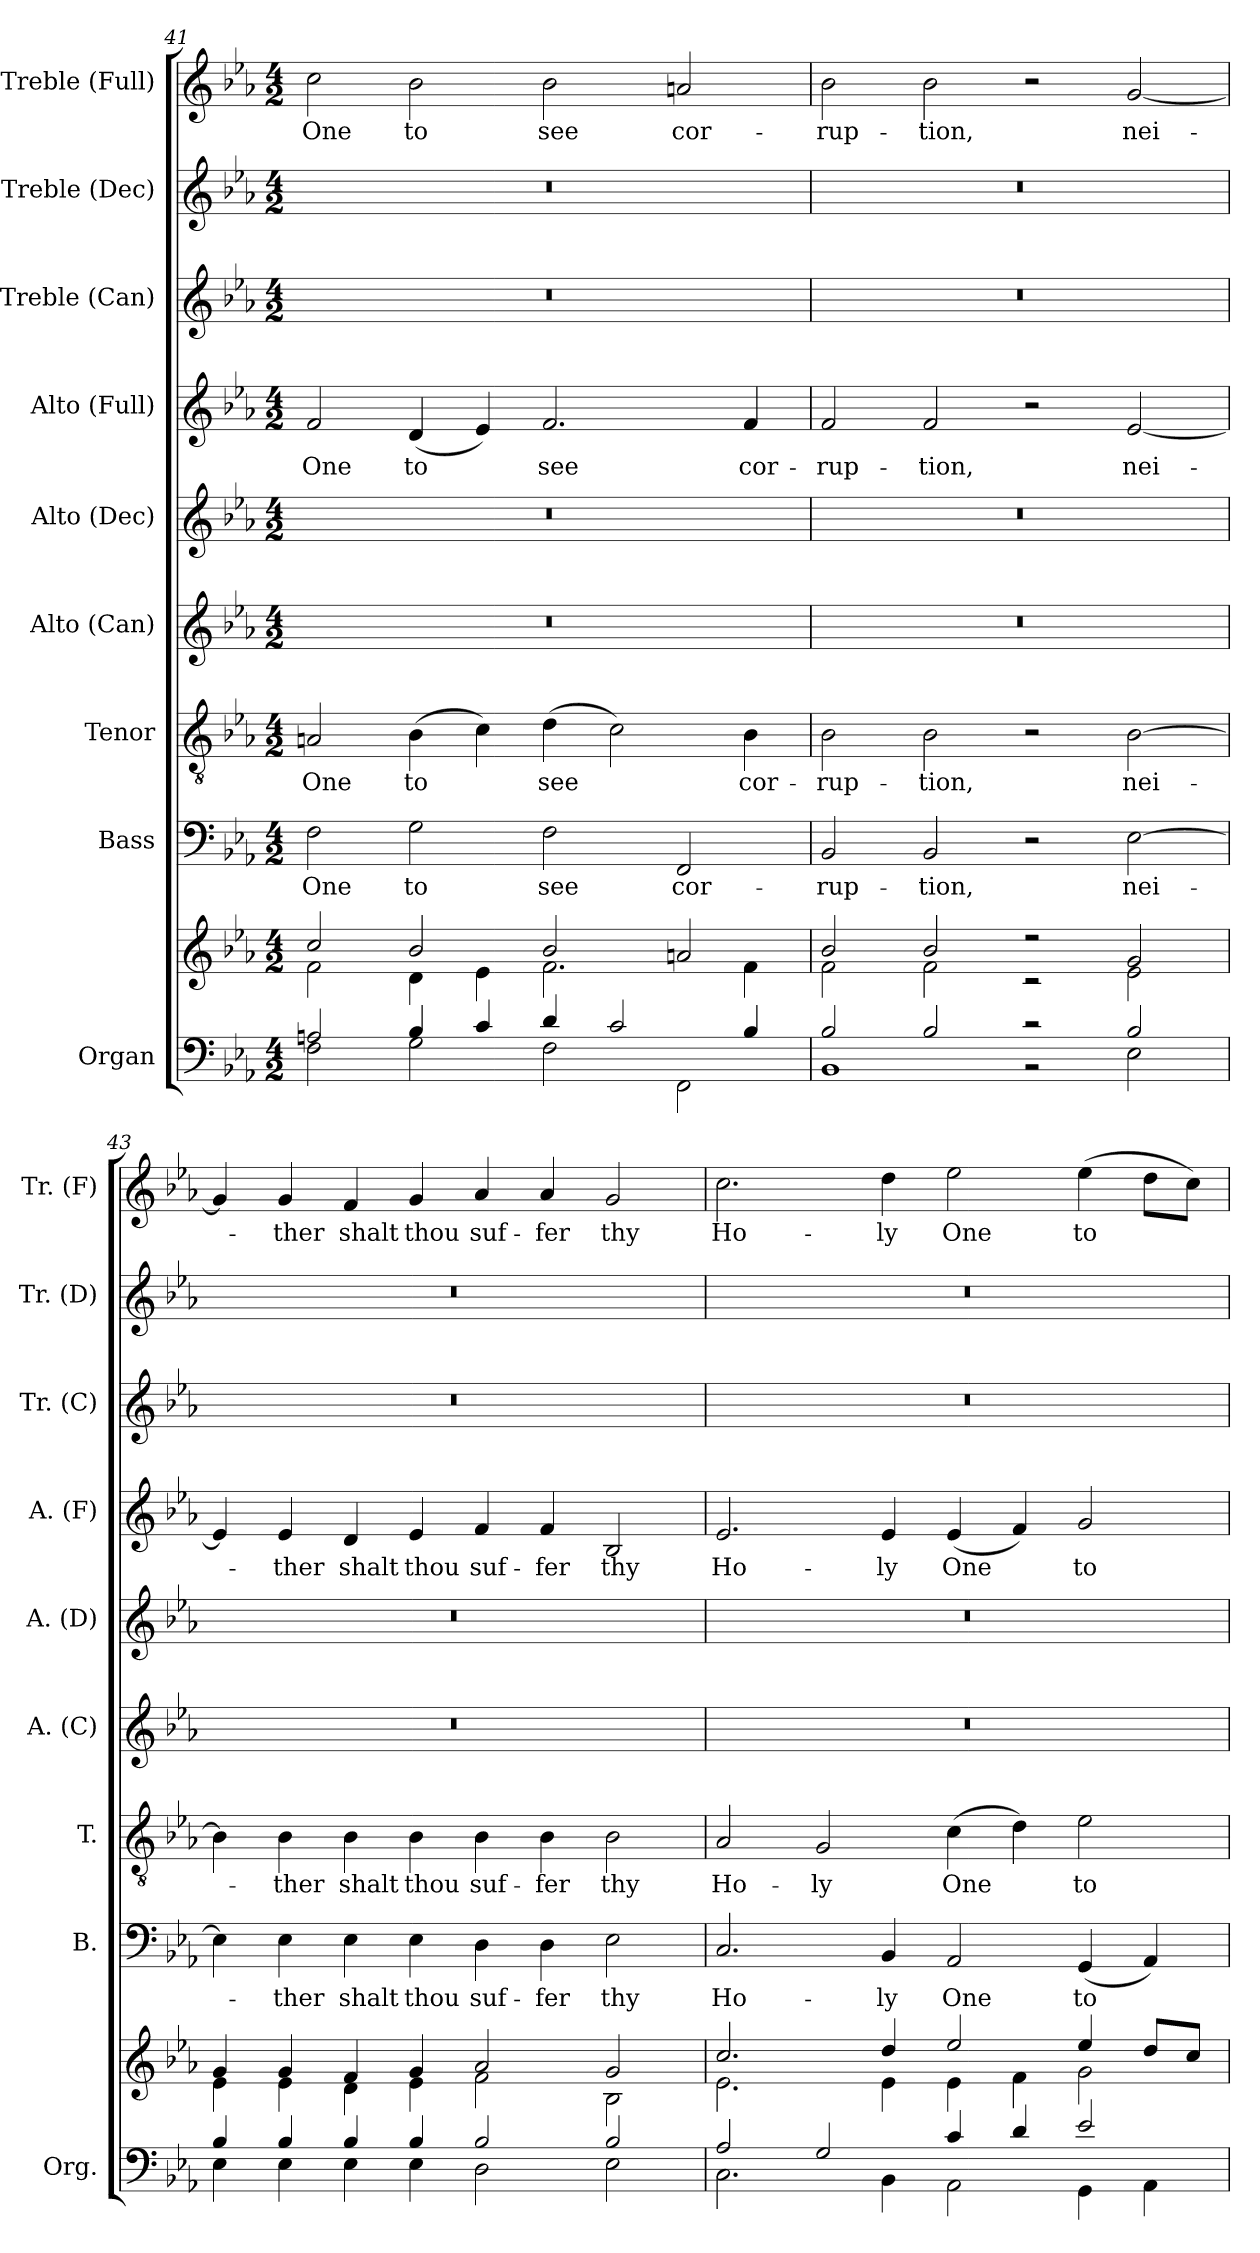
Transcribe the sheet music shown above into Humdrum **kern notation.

**kern	**kern	**kern	**text	**kern	**text	**kern	**kern	**kern	**text	**kern	**kern	**kern	**text
*part9	*part9	*part8	*part8	*part7	*part7	*part6	*part5	*part4	*part4	*part3	*part2	*part1	*part1
*staff10	*staff9	*staff8	*staff8	*staff7	*staff7	*staff6	*staff5	*staff4	*staff4	*staff3	*staff2	*staff1	*staff1
*I"Organ	*	*I"Bass	*	*I"Tenor	*	*I"Alto (Can)	*I"Alto (Dec)	*I"Alto (Full)	*	*I"Treble (Can)	*I"Treble (Dec)	*I"Treble (Full)	*
*I'Org.	*	*I'B.	*	*I'T.	*	*I'A. (C)	*I'A. (D)	*I'A. (F)	*	*I'Tr. (C)	*I'Tr. (D)	*I'Tr. (F)	*
!!LO:LB:g=z
*clefF4	*clefG2	*clefF4	*	*clefGv2	*	*clefG2	*clefG2	*clefG2	*	*clefG2	*clefG2	*clefG2	*
*	*	*	*	*ITrd7c12	*	*	*	*	*	*	*	*	*
*k[b-e-a-]	*k[b-e-a-]	*k[b-e-a-]	*	*k[b-e-a-]	*	*k[b-e-a-]	*k[b-e-a-]	*k[b-e-a-]	*	*k[b-e-a-]	*k[b-e-a-]	*k[b-e-a-]	*
*E-:	*E-:	*E-:	*	*E-:	*	*E-:	*E-:	*E-:	*	*E-:	*E-:	*E-:	*
*M4/2	*M4/2	*M4/2	*	*M4/2	*	*M4/2	*M4/2	*M4/2	*	*M4/2	*M4/2	*M4/2	*
=41	=41	=41	=41	=41	=41	=41	=41	=41	=41	=41	=41	=41	=41
*^	*^	*	*	*	*	*	*	*	*	*	*	*	*
!	!	!	!	!	!LO:LY:b:color=#000000	!	!	!	!	!	!	!	!	!	!
!	!	!	!	!	!	!	!LO:LY:b:color=#000000	!LO:N:vis=1	!LO:N:vis=1	!	!	!	!	!	!
!	!	!	!	!	!	!	!	!	!	!	!LO:LY:b:color=#000000	!LO:N:vis=1	!LO:N:vis=1	!	!
!	!	!	!	!	!	!	!	!	!	!	!	!	!	!	!LO:LY:b:color=#000000
2Ani/	2Fi\	2cci/	2fi\	2Fi\	One	2AAni/	One	0r	0r	2fi/	One	0r	0r	2cci\	One
!	!	!	!	!	!LO:LY:b:color=#000000	!	!	!	!	!	!	!	!	!	!
!	!	!	!	!	!	!	!LO:LY:b:color=#000000	!	!	!	!	!	!	!	!
!	!	!	!	!	!	!	!	!	!	!	!LO:LY:b:color=#000000	!	!	!	!
!	!	!	!	!	!	!	!	!	!	!	!	!	!	!	!LO:LY:b:color=#000000
4B-i/	2Gi\	2b-i/	4di\	2Gi\	to	(4BB-i\	to	.	.	(4di/	to	.	.	2b-i\	to
4ci/	.	.	4e-i\	.	.	4Ci\)	.	.	.	4e-i/)	.	.	.	.	.
!	!	!	!	!	!LO:LY:b:color=#000000	!	!	!	!	!	!	!	!	!	!
!	!	!	!	!	!	!	!LO:LY:b:color=#000000	!	!	!	!	!	!	!	!
!	!	!	!	!	!	!	!	!	!	!	!LO:LY:b:color=#000000	!	!	!	!
!	!	!	!	!	!	!	!	!	!	!	!	!	!	!	!LO:LY:b:color=#000000
4di/	2Fi\	2b-i/	2.fi\	2Fi\	see	(4Di\	see	.	.	2.fi/	see	.	.	2b-i\	see
2ci/	.	.	.	.	.	2Ci\)	.	.	.	.	.	.	.	.	.
!	!	!	!	!	!LO:LY:b:color=#000000	!	!	!	!	!	!	!	!	!	!
!	!	!	!	!	!	!	!	!	!	!	!	!	!	!	!LO:LY:b:color=#000000
.	2FFi\	2ani/	.	2FFi/	cor-	.	.	.	.	.	.	.	.	2ani/	cor-
!	!	!	!	!	!	!	!LO:LY:b:color=#000000	!	!	!	!	!	!	!	!
!	!	!	!	!	!	!	!	!	!	!	!LO:LY:b:color=#000000	!	!	!	!
4B-i/	.	.	4fi\	.	.	4BB-i\	cor-	.	.	4fi/	cor-	.	.	.	.
=42	=42	=42	=42	=42	=42	=42	=42	=42	=42	=42	=42	=42	=42	=42	=42
!	!	!	!	!	!LO:LY:b:color=#000000	!	!	!	!	!	!	!	!	!	!
!	!	!	!	!	!	!	!LO:LY:b:color=#000000	!LO:N:vis=1	!LO:N:vis=1	!	!	!	!	!	!
!	!	!	!	!	!	!	!	!	!	!	!LO:LY:b:color=#000000	!LO:N:vis=1	!LO:N:vis=1	!	!
!	!	!	!	!	!	!	!	!	!	!	!	!	!	!	!LO:LY:b:color=#000000
2B-i/	1BB-i	2b-i/	2fi\	2BB-i/	-rup-	2BB-i\	-rup-	0r	0r	2fi/	-rup-	0r	0r	2b-i\	-rup-
!	!	!	!	!	!LO:LY:b:color=#000000	!	!	!	!	!	!	!	!	!	!
!	!	!	!	!	!	!	!LO:LY:b:color=#000000	!	!	!	!	!	!	!	!
!	!	!	!	!	!	!	!	!	!	!	!LO:LY:b:color=#000000	!	!	!	!
!	!	!	!	!	!	!	!	!	!	!	!	!	!	!	!LO:LY:b:color=#000000
2B-i/	.	2b-i/	2fi\	2BB-i/	-tion,	2BB-i\	-tion,	.	.	2fi/	-tion,	.	.	2b-i\	-tion,
2r	2r	2r	2r	2r	.	2r	.	.	.	2r	.	.	.	2r	.
!	!	!	!	!	!LO:LY:b:color=#000000	!	!	!	!	!	!	!	!	!	!
!	!	!	!	!	!	!	!LO:LY:b:color=#000000	!	!	!	!	!	!	!	!
!	!	!	!	!	!	!	!	!	!	!	!LO:LY:b:color=#000000	!	!	!	!
!	!	!	!	!	!	!	!	!	!	!	!	!	!	!	!LO:LY:b:color=#000000
2B-i/	2E-i\	2gi/	2e-i\	[2E-i\	nei-	[2BB-i\	nei-	.	.	[2e-i/	nei-	.	.	[2gi/	nei-
=43	=43	=43	=43	=43	=43	=43	=43	=43	=43	=43	=43	=43	=43	=43	=43
!	!	!	!	!	!	!	!	!LO:N:vis=1	!LO:N:vis=1	!	!	!LO:N:vis=1	!LO:N:vis=1	!	!
4B-i/	4E-i\	4gi/	4e-i\	4E-i\]	.	4BB-i\]	.	0r	0r	4e-i/]	.	0r	0r	4gi/]	.
!	!	!	!	!	!LO:LY:b:color=#000000	!	!	!	!	!	!	!	!	!	!
!	!	!	!	!	!	!	!LO:LY:b:color=#000000	!	!	!	!	!	!	!	!
!	!	!	!	!	!	!	!	!	!	!	!LO:LY:b:color=#000000	!	!	!	!
!	!	!	!	!	!	!	!	!	!	!	!	!	!	!	!LO:LY:b:color=#000000
4B-i/	4E-i\	4gi/	4e-i\	4E-i\	-ther	4BB-i\	-ther	.	.	4e-i/	-ther	.	.	4gi/	-ther
!	!	!	!	!	!LO:LY:b:color=#000000	!	!	!	!	!	!	!	!	!	!
!	!	!	!	!	!	!	!LO:LY:b:color=#000000	!	!	!	!	!	!	!	!
!	!	!	!	!	!	!	!	!	!	!	!LO:LY:b:color=#000000	!	!	!	!
!	!	!	!	!	!	!	!	!	!	!	!	!	!	!	!LO:LY:b:color=#000000
4B-i/	4E-i\	4fi/	4di\	4E-i\	shalt	4BB-i\	shalt	.	.	4di/	shalt	.	.	4fi/	shalt
!	!	!	!	!	!LO:LY:b:color=#000000	!	!	!	!	!	!	!	!	!	!
!	!	!	!	!	!	!	!LO:LY:b:color=#000000	!	!	!	!	!	!	!	!
!	!	!	!	!	!	!	!	!	!	!	!LO:LY:b:color=#000000	!	!	!	!
!	!	!	!	!	!	!	!	!	!	!	!	!	!	!	!LO:LY:b:color=#000000
4B-i/	4E-i\	4gi/	4e-i\	4E-i\	thou	4BB-i\	thou	.	.	4e-i/	thou	.	.	4gi/	thou
!	!	!	!	!	!LO:LY:b:color=#000000	!	!	!	!	!	!	!	!	!	!
!	!	!	!	!	!	!	!LO:LY:b:color=#000000	!	!	!	!	!	!	!	!
!	!	!	!	!	!	!	!	!	!	!	!LO:LY:b:color=#000000	!	!	!	!
!	!	!	!	!	!	!	!	!	!	!	!	!	!	!	!LO:LY:b:color=#000000
2B-i/	2Di\	2a-i/	2fi\	4Di\	suf-	4BB-i\	suf-	.	.	4fi/	suf-	.	.	4a-i/	suf-
!	!	!	!	!	!LO:LY:b:color=#000000	!	!	!	!	!	!	!	!	!	!
!	!	!	!	!	!	!	!LO:LY:b:color=#000000	!	!	!	!	!	!	!	!
!	!	!	!	!	!	!	!	!	!	!	!LO:LY:b:color=#000000	!	!	!	!
!	!	!	!	!	!	!	!	!	!	!	!	!	!	!	!LO:LY:b:color=#000000
.	.	.	.	4Di\	-fer	4BB-i\	-fer	.	.	4fi/	-fer	.	.	4a-i/	-fer
!	!	!	!	!	!LO:LY:b:color=#000000	!	!	!	!	!	!	!	!	!	!
!	!	!	!	!	!	!	!LO:LY:b:color=#000000	!	!	!	!	!	!	!	!
!	!	!	!	!	!	!	!	!	!	!	!LO:LY:b:color=#000000	!	!	!	!
!	!	!	!	!	!	!	!	!	!	!	!	!	!	!	!LO:LY:b:color=#000000
2B-i/	2E-i\	2gi/	2B-i\	2E-i\	thy	2BB-i\	thy	.	.	2B-i/	thy	.	.	2gi/	thy
=44	=44	=44	=44	=44	=44	=44	=44	=44	=44	=44	=44	=44	=44	=44	=44
!	!	!	!	!	!LO:LY:b:color=#000000	!	!	!	!	!	!	!	!	!	!
!	!	!	!	!	!	!	!LO:LY:b:color=#000000	!LO:N:vis=1	!LO:N:vis=1	!	!	!	!	!	!
!	!	!	!	!	!	!	!	!	!	!	!LO:LY:b:color=#000000	!LO:N:vis=1	!LO:N:vis=1	!	!
!	!	!	!	!	!	!	!	!	!	!	!	!	!	!	!LO:LY:b:color=#000000
2A-i/	2.Ci\	2.cci/	2.e-i\	2.Ci/	Ho-	2AA-i/	Ho-	0r	0r	2.e-i/	Ho-	0r	0r	2.cci\	Ho-
!	!	!	!	!	!	!	!LO:LY:b:color=#000000	!	!	!	!	!	!	!	!
2Gi/	.	.	.	.	.	2GGi/	-ly	.	.	.	.	.	.	.	.
!	!	!	!	!	!LO:LY:b:color=#000000	!	!	!	!	!	!	!	!	!	!
!	!	!	!	!	!	!	!	!	!	!	!LO:LY:b:color=#000000	!	!	!	!
!	!	!	!	!	!	!	!	!	!	!	!	!	!	!	!LO:LY:b:color=#000000
.	4BB-i\	4ddi/	4e-i\	4BB-i/	-ly	.	.	.	.	4e-i/	-ly	.	.	4ddi\	-ly
!	!	!	!	!	!LO:LY:b:color=#000000	!	!	!	!	!	!	!	!	!	!
!	!	!	!	!	!	!	!LO:LY:b:color=#000000	!	!	!	!	!	!	!	!
!	!	!	!	!	!	!	!	!	!	!	!LO:LY:b:color=#000000	!	!	!	!
!	!	!	!	!	!	!	!	!	!	!	!	!	!	!	!LO:LY:b:color=#000000
4ci/	2AA-i\	2ee-i/	4e-i\	2AA-i/	One	(4Ci\	One	.	.	(4e-i/	One	.	.	2ee-i\	One
4di/	.	.	4fi\	.	.	4Di\)	.	.	.	4fi/)	.	.	.	.	.
!	!	!	!	!	!LO:LY:b:color=#000000	!	!	!	!	!	!	!	!	!	!
!	!	!	!	!	!	!	!LO:LY:b:color=#000000	!	!	!	!	!	!	!	!
!	!	!	!	!	!	!	!	!	!	!	!LO:LY:b:color=#000000	!	!	!	!
!	!	!	!	!	!	!	!	!	!	!	!	!	!	!	!LO:LY:b:color=#000000
2e-i/	4GGi\	4ee-i/	2gi\	(4GGi/	to	2E-i\	to	.	.	2gi/	to	.	.	(4ee-i\	to
.	4AA-i\	8ddi/L	.	4AA-i/)	.	.	.	.	.	.	.	.	.	8ddi\L	.
.	.	8cci/J	.	.	.	.	.	.	.	.	.	.	.	8cci\J)	.
*v	*v	*	*	*	*	*	*	*	*	*	*	*	*	*	*
*	*v	*v	*	*	*	*	*	*	*	*	*	*	*	*
=	=	=	=	=	=	=	=	=	=	=	=	=	=
*-	*-	*-	*-	*-	*-	*-	*-	*-	*-	*-	*-	*-	*-
